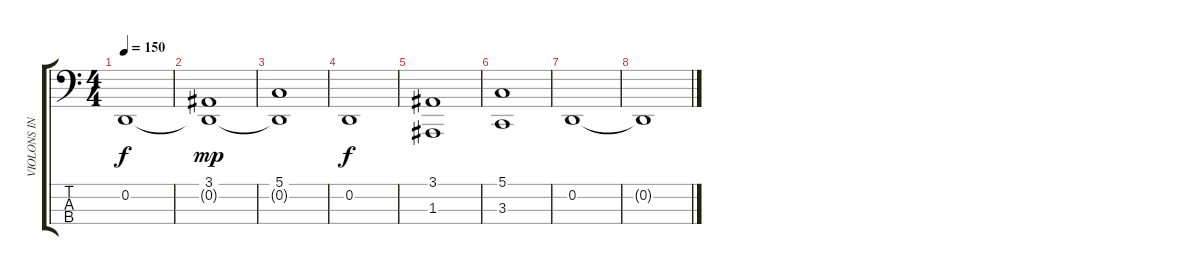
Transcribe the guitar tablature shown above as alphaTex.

\track ("VIOLONS INTRO" "VIOLONS IN") {instrument cello}
\staff {score tabs}
\tuning (G2 D2 A1 E1) {hide}
\ts (4 4)
\tempo 150
\clef f4
\ks c
0.2.1{dy f} |
(3.1 0.2{t}).1{dy mp} |
(5.1 0.2{t}).1 |
0.2.1{dy f} |
(3.1 1.3).1 |
(5.1 3.3).1 |
0.2.1 |
0.2{t}.1
